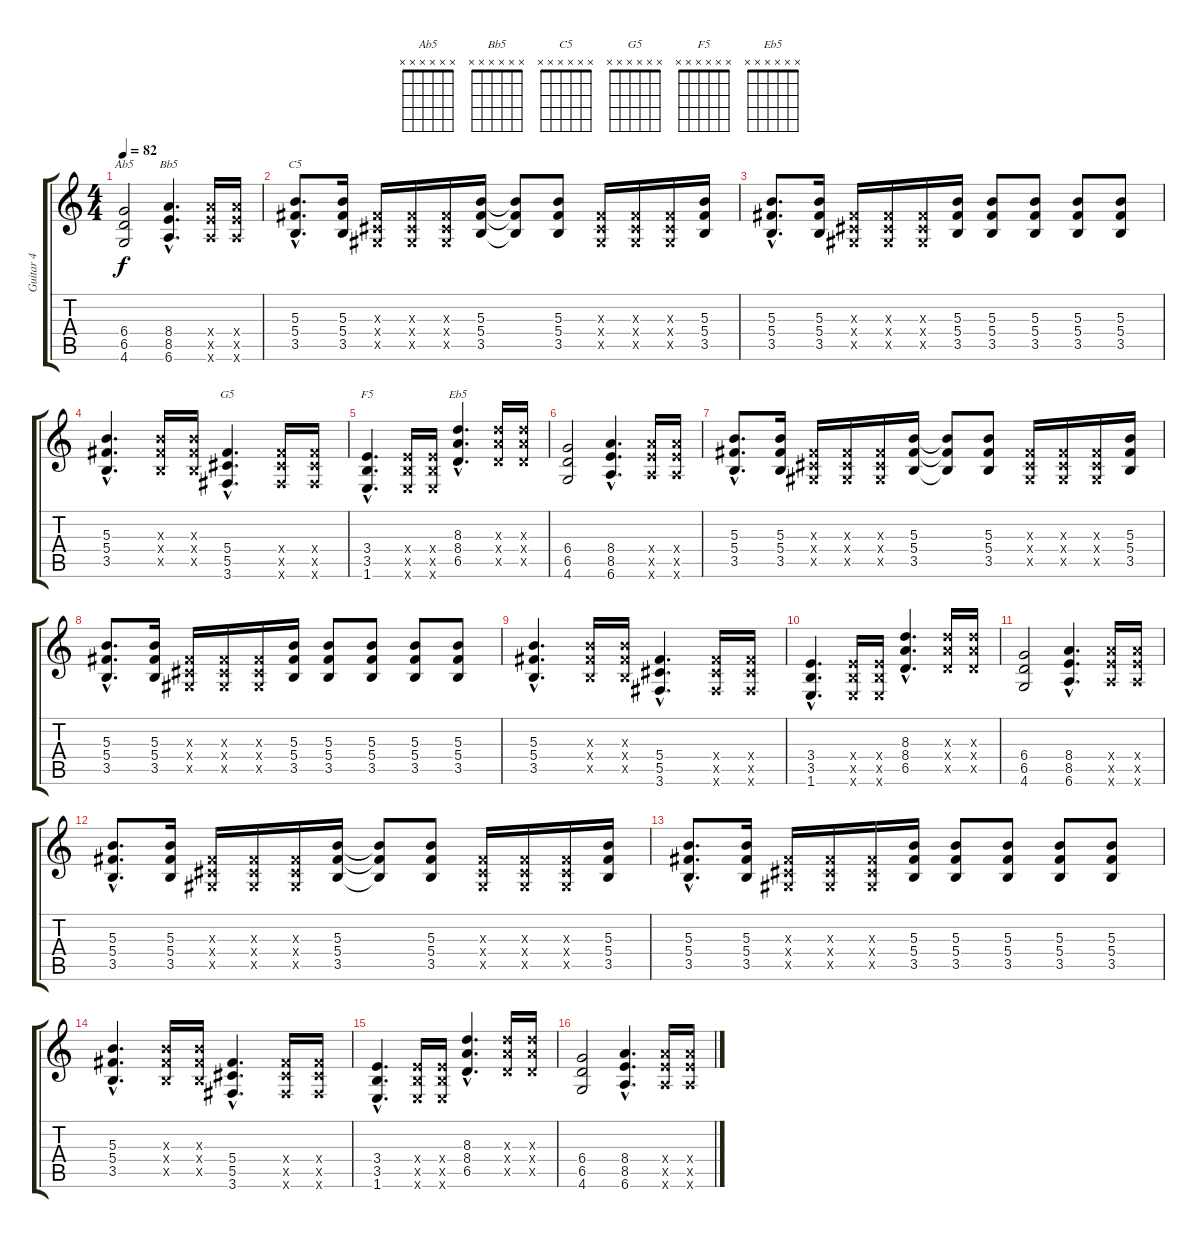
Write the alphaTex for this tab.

\track ("Guitar 4" "Guitar 4") {instrument overdrivenguitar}
\staff {score tabs}
\tuning (Eb4 Bb3 Gb3 Db3 Ab2 Eb2) {hide}
\chord ("Ab5" x x x x x x) {firstfret 0}
\chord ("Bb5" x x x x x x) {firstfret 0}
\chord ("C5" x x x x x x) {firstfret 0}
\chord ("G5" x x x x x x) {firstfret 0}
\chord ("F5" x x x x x x) {firstfret 0}
\chord ("Eb5" x x x x x x) {firstfret 0}
\ts (4 4)
\tempo 82
\clef g2
\ks c
(6.4 6.5 4.6).2{ch "Ab5" dy f} (8.4{hac} 8.5{hac} 6.6{hac}).4{d ch "Bb5"} (8.4{x} 8.5{x} 6.6{x}).16 (8.4{x} 8.5{x} 6.6{x}).16 |
(5.3{hac} 5.4{hac} 3.5{hac}).8{d ch "C5"} (5.3 5.4 3.5).16 (0.3{x} 0.4{x} 0.5{x}).16 (0.3{x} 0.4{x} 0.5{x}).16 (0.3{x} 0.4{x} 0.5{x}).16 (5.3 5.4 3.5).16 (5.3{t} 5.4{t} 3.5{t}).8 (5.3 5.4 3.5).8 (0.3{x} 0.4{x} 0.5{x}).16 (0.3{x} 0.4{x} 0.5{x}).16 (0.3{x} 0.4{x} 0.5{x}).16 (5.3 5.4 3.5).16 |
(5.3{hac} 5.4{hac} 3.5{hac}).8{d} (5.3 5.4 3.5).16 (0.3{x} 0.4{x} 0.5{x}).16 (0.3{x} 0.4{x} 0.5{x}).16 (0.3{x} 0.4{x} 0.5{x}).16 (5.3 5.4 3.5).16 (5.3 5.4 3.5).8 (5.3 5.4 3.5).8 (5.3 5.4 3.5).8 (5.3 5.4 3.5).8 |
(5.3{hac} 5.4{hac} 3.5{hac}).4{d} (5.3{x} 5.4{x} 3.5{x}).16 (5.3{x} 5.4{x} 3.5{x}).16 (5.4{hac} 5.5{hac} 3.6{hac}).4{d ch "G5"} (5.4{x} 5.5{x} 3.6{x}).16 (5.4{x} 5.5{x} 3.6{x}).16 |
(3.4{hac} 3.5{hac} 1.6{hac}).4{d ch "F5"} (3.4{x} 3.5{x} 1.6{x}).16 (3.4{x} 3.5{x} 1.6{x}).16 (8.3{hac} 8.4{hac} 6.5{hac}).4{d ch "Eb5"} (8.3{x} 8.4{x} 6.5{x}).16 (8.3{x} 8.4{x} 6.5{x}).16 |
(6.4 6.5 4.6).2 (8.4{hac} 8.5{hac} 6.6{hac}).4{d} (8.4{x} 8.5{x} 6.6{x}).16 (8.4{x} 8.5{x} 6.6{x}).16 |
(5.3{hac} 5.4{hac} 3.5{hac}).8{d} (5.3 5.4 3.5).16 (0.3{x} 0.4{x} 0.5{x}).16 (0.3{x} 0.4{x} 0.5{x}).16 (0.3{x} 0.4{x} 0.5{x}).16 (5.3 5.4 3.5).16 (5.3{t} 5.4{t} 3.5{t}).8 (5.3 5.4 3.5).8 (0.3{x} 0.4{x} 0.5{x}).16 (0.3{x} 0.4{x} 0.5{x}).16 (0.3{x} 0.4{x} 0.5{x}).16 (5.3 5.4 3.5).16 |
(5.3{hac} 5.4{hac} 3.5{hac}).8{d} (5.3 5.4 3.5).16 (0.3{x} 0.4{x} 0.5{x}).16 (0.3{x} 0.4{x} 0.5{x}).16 (0.3{x} 0.4{x} 0.5{x}).16 (5.3 5.4 3.5).16 (5.3 5.4 3.5).8 (5.3 5.4 3.5).8 (5.3 5.4 3.5).8 (5.3 5.4 3.5).8 |
(5.3{hac} 5.4{hac} 3.5{hac}).4{d} (5.3{x} 5.4{x} 3.5{x}).16 (5.3{x} 5.4{x} 3.5{x}).16 (5.4{hac} 5.5{hac} 3.6{hac}).4{d} (5.4{x} 5.5{x} 3.6{x}).16 (5.4{x} 5.5{x} 3.6{x}).16 |
(3.4{hac} 3.5{hac} 1.6{hac}).4{d} (3.4{x} 3.5{x} 1.6{x}).16 (3.4{x} 3.5{x} 1.6{x}).16 (8.3{hac} 8.4{hac} 6.5{hac}).4{d} (8.3{x} 8.4{x} 6.5{x}).16 (8.3{x} 8.4{x} 6.5{x}).16 |
(6.4 6.5 4.6).2 (8.4{hac} 8.5{hac} 6.6{hac}).4{d} (8.4{x} 8.5{x} 6.6{x}).16 (8.4{x} 8.5{x} 6.6{x}).16 |
(5.3{hac} 5.4{hac} 3.5{hac}).8{d} (5.3 5.4 3.5).16 (0.3{x} 0.4{x} 0.5{x}).16 (0.3{x} 0.4{x} 0.5{x}).16 (0.3{x} 0.4{x} 0.5{x}).16 (5.3 5.4 3.5).16 (5.3{t} 5.4{t} 3.5{t}).8 (5.3 5.4 3.5).8 (0.3{x} 0.4{x} 0.5{x}).16 (0.3{x} 0.4{x} 0.5{x}).16 (0.3{x} 0.4{x} 0.5{x}).16 (5.3 5.4 3.5).16 |
(5.3{hac} 5.4{hac} 3.5{hac}).8{d} (5.3 5.4 3.5).16 (0.3{x} 0.4{x} 0.5{x}).16 (0.3{x} 0.4{x} 0.5{x}).16 (0.3{x} 0.4{x} 0.5{x}).16 (5.3 5.4 3.5).16 (5.3 5.4 3.5).8 (5.3 5.4 3.5).8 (5.3 5.4 3.5).8 (5.3 5.4 3.5).8 |
(5.3{hac} 5.4{hac} 3.5{hac}).4{d} (5.3{x} 5.4{x} 3.5{x}).16 (5.3{x} 5.4{x} 3.5{x}).16 (5.4{hac} 5.5{hac} 3.6{hac}).4{d} (5.4{x} 5.5{x} 3.6{x}).16 (5.4{x} 5.5{x} 3.6{x}).16 |
(3.4{hac} 3.5{hac} 1.6{hac}).4{d} (3.4{x} 3.5{x} 1.6{x}).16 (3.4{x} 3.5{x} 1.6{x}).16 (8.3{hac} 8.4{hac} 6.5{hac}).4{d} (8.3{x} 8.4{x} 6.5{x}).16 (8.3{x} 8.4{x} 6.5{x}).16 |
(6.4 6.5 4.6).2 (8.4{hac} 8.5{hac} 6.6{hac}).4{d} (8.4{x} 8.5{x} 6.6{x}).16 (8.4{x} 8.5{x} 6.6{x}).16
